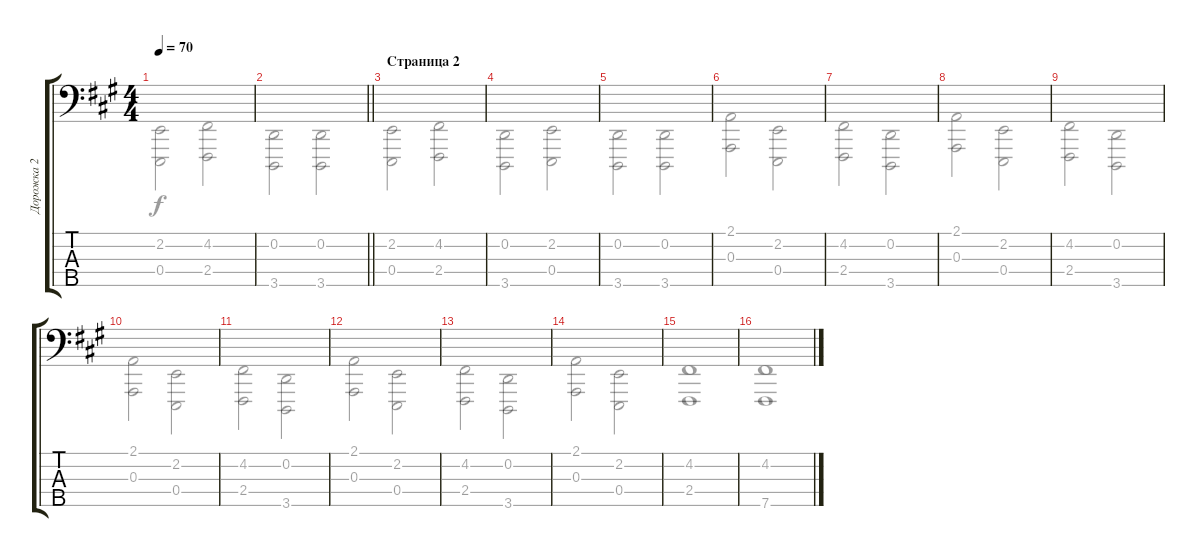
\track ("Дорожка 2" "Дорожка 2") {instrument acousticgrandpiano}
\staff {score tabs}
\tuning (G2 D2 A1 E1 B0) {hide}
\voice
\ts (4 4)
\tempo 70
\clef f4
\ks a
|
\barLineRight lightlight
|
\section ("" "Страница 2")
|
|
|
|
|
|
|
|
|
|
|
|
|
\voice
\clef f4
\ks a
(2.2 0.4).2{dy f} (4.2 2.4).2 |
\barLineRight lightlight
(0.2 3.5).2 (0.2 3.5).2 |
(2.2 0.4).2 (4.2 2.4).2 |
(0.2 3.5).2 (2.2 0.4).2 |
(0.2 3.5).2 (0.2 3.5).2 |
(2.1 0.3).2 (2.2 0.4).2 |
(4.2 2.4).2 (0.2 3.5).2 |
(2.1 0.3).2 (2.2 0.4).2 |
(4.2 2.4).2 (0.2 3.5).2 |
(2.1 0.3).2 (2.2 0.4).2 |
(4.2 2.4).2 (0.2 3.5).2 |
(2.1 0.3).2 (2.2 0.4).2 |
(4.2 2.4).2 (0.2 3.5).2 |
(2.1 0.3).2 (2.2 0.4).2 |
(4.2 2.4).1 |
(4.2 7.5).1
